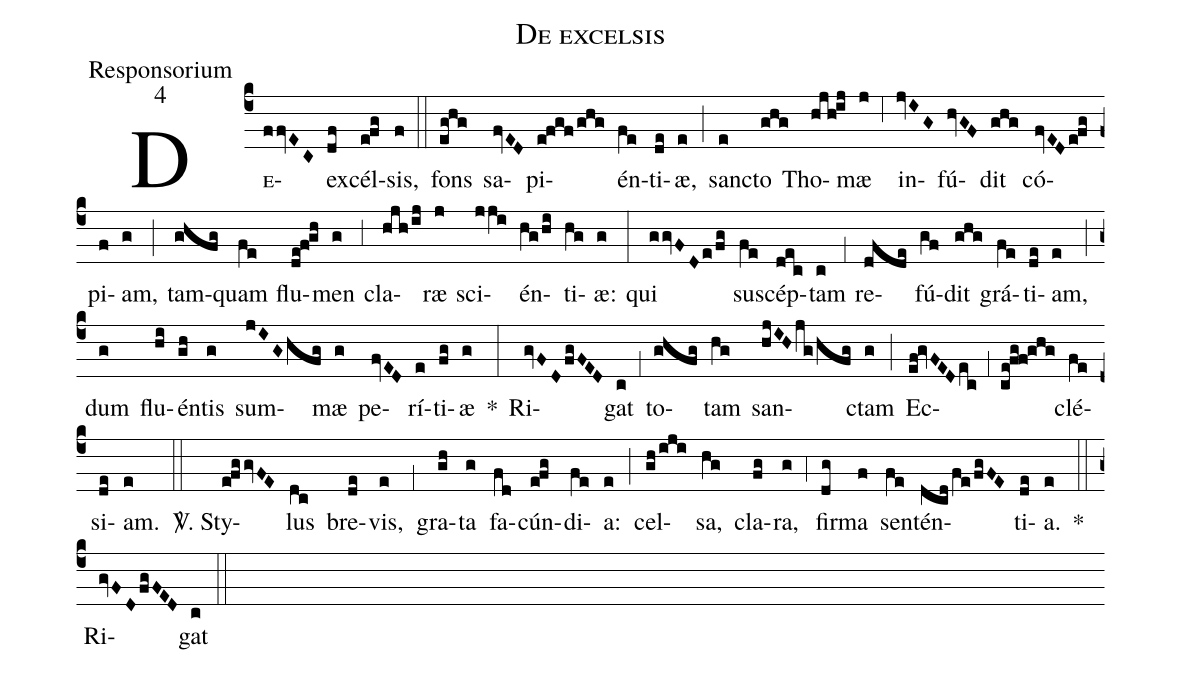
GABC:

name:De excelsis;
office-part:Responsorium;
mode:4;
%%
(c4)
D<sc>e</sc>(ffvEC)ex(df)cél(e!fg)sis,(f) (::) fons(eg!h!g) sa(fvED)pi(e!f!g!f/ghg)én(fe)ti(de)æ,(e) (;) san(e)cto(ghg) Tho(hjh!ij)mæ(j) (,6) in(jvIG)fú(hvGF)dit(ghg) có(fvEDe!fg)pi(f)am,(g) (;) tam(ghfg)quam(fe) flu(de!f!gh)men(g) (,3) cla(hjh/ij)ræ(j) sci(j/ji)én(hg/hi)ti(hg)æ:(g) (:) qui(g/gvFDe/fg) sus(fe)cép(dec)tam(c) (,1) re(dfde)fú(gf)dit(ghg) grá(fe)ti(de)am,(e) (;) dum(g) flu(hi)én(gh)tis(g) sum(jIG/hfg)mæ(g) pe(fvED)rí(e)ti(fg)æ(g) *(:) Ri(gvFD/fgFED)gat(c) (,1) to(ghfg)tam(hg) san(hjIH/jg/hfg)ctam(g) (;) Ec(ef!gvFED/ec,1ce!fg!f!ghg)clé(fe)si(de)am.(e)  (::) <sp>V/</sp>. Sty(e!fggvFE)lus(dc) bre(de)vis,(e) (,1) gra(gh)ta(g) fa(fd)cún(e!fg)di(fe)a:(e) (;) cel(gh/iji)sa,(hg) cla(fg)ra,(g) (,4) fir(dg)ma(f) sen(fe)tén(dcd/fe/fgFE)ti(de)a.(e) *(::) Ri(gvFD/fgFED)gat(c) (::)
